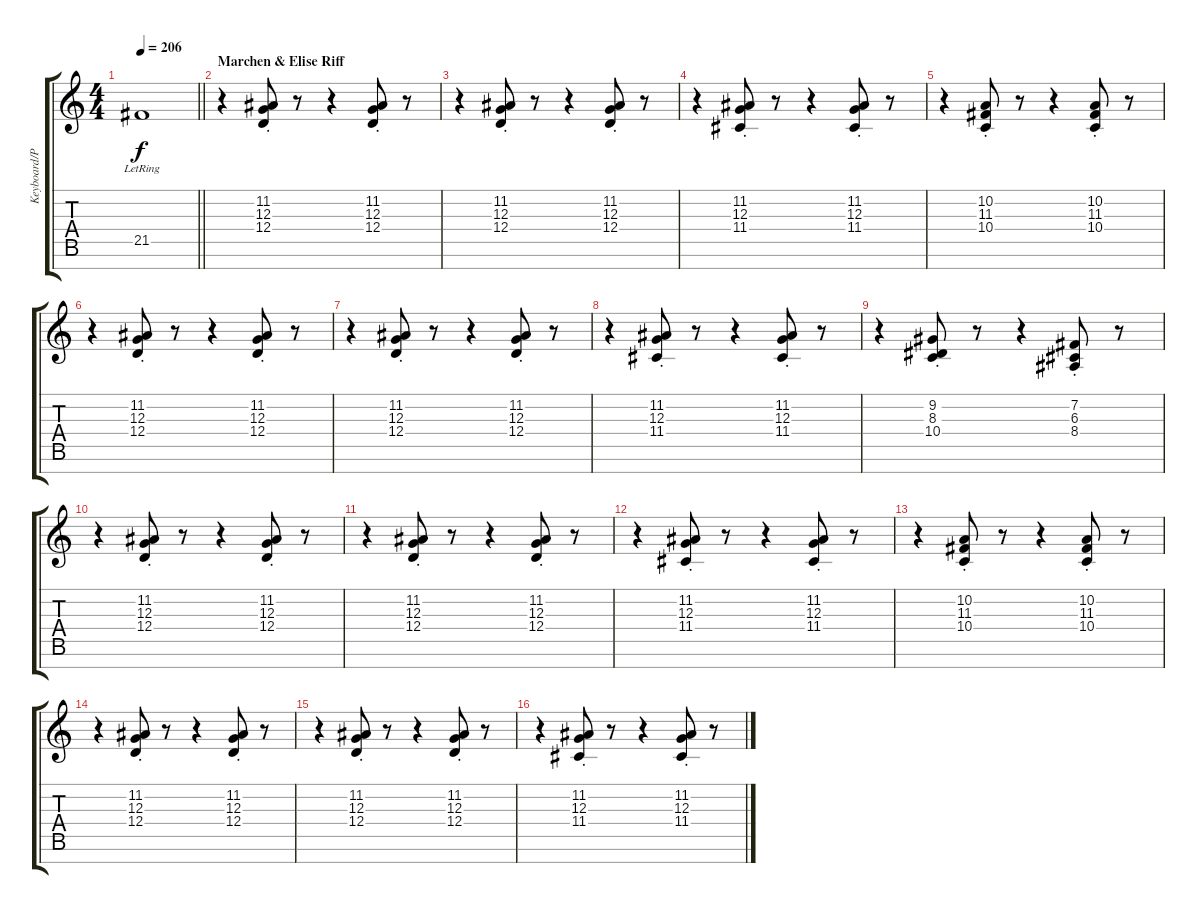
\track ("Keyboard/Piano" "Keyboard/P") {instrument acousticgrandpiano}
\staff {score tabs}
\tuning (E4 B3 G3 D3 A2 E2 B1) {hide}
\ts (4 4)
\tempo 206
\clef g2
\barLineRight lightlight
\ks c
21.5{lr}.1{dy f} |
\section ("" "Marchen & Elise Riff")
r.4{volume 6} (11.2{st} 12.3{st} 12.4{st}).8 r.8 r.4 (11.2{st} 12.3{st} 12.4{st}).8 r.8 |
r.4 (11.2{st} 12.3{st} 12.4{st}).8 r.8 r.4 (11.2{st} 12.3{st} 12.4{st}).8 r.8 |
r.4 (11.2{st} 12.3{st} 11.4{st}).8 r.8 r.4 (11.2{st} 12.3{st} 11.4{st}).8 r.8 |
r.4 (10.2{st} 11.3{st} 10.4{st}).8 r.8 r.4 (10.2{st} 11.3{st} 10.4{st}).8 r.8 |
r.4 (11.2{st} 12.3{st} 12.4{st}).8 r.8 r.4 (11.2{st} 12.3{st} 12.4{st}).8 r.8 |
r.4 (11.2{st} 12.3{st} 12.4{st}).8 r.8 r.4 (11.2{st} 12.3{st} 12.4{st}).8 r.8 |
r.4 (11.2{st} 12.3{st} 11.4{st}).8 r.8 r.4 (11.2{st} 12.3{st} 11.4{st}).8 r.8 |
r.4 (9.2{st} 8.3{st} 10.4{st}).8 r.8 r.4 (7.2{st} 6.3{st} 8.4{st}).8 r.8 |
r.4 (11.2{st} 12.3{st} 12.4{st}).8 r.8 r.4 (11.2{st} 12.3{st} 12.4{st}).8 r.8 |
r.4 (11.2{st} 12.3{st} 12.4{st}).8 r.8 r.4 (11.2{st} 12.3{st} 12.4{st}).8 r.8 |
r.4 (11.2{st} 12.3{st} 11.4{st}).8 r.8 r.4 (11.2{st} 12.3{st} 11.4{st}).8 r.8 |
r.4 (10.2{st} 11.3{st} 10.4{st}).8 r.8 r.4 (10.2{st} 11.3{st} 10.4{st}).8 r.8 |
r.4 (11.2{st} 12.3{st} 12.4{st}).8 r.8 r.4 (11.2{st} 12.3{st} 12.4{st}).8 r.8 |
r.4 (11.2{st} 12.3{st} 12.4{st}).8 r.8 r.4 (11.2{st} 12.3{st} 12.4{st}).8 r.8 |
r.4 (11.2{st} 12.3{st} 11.4{st}).8 r.8 r.4 (11.2{st} 12.3{st} 11.4{st}).8 r.8
